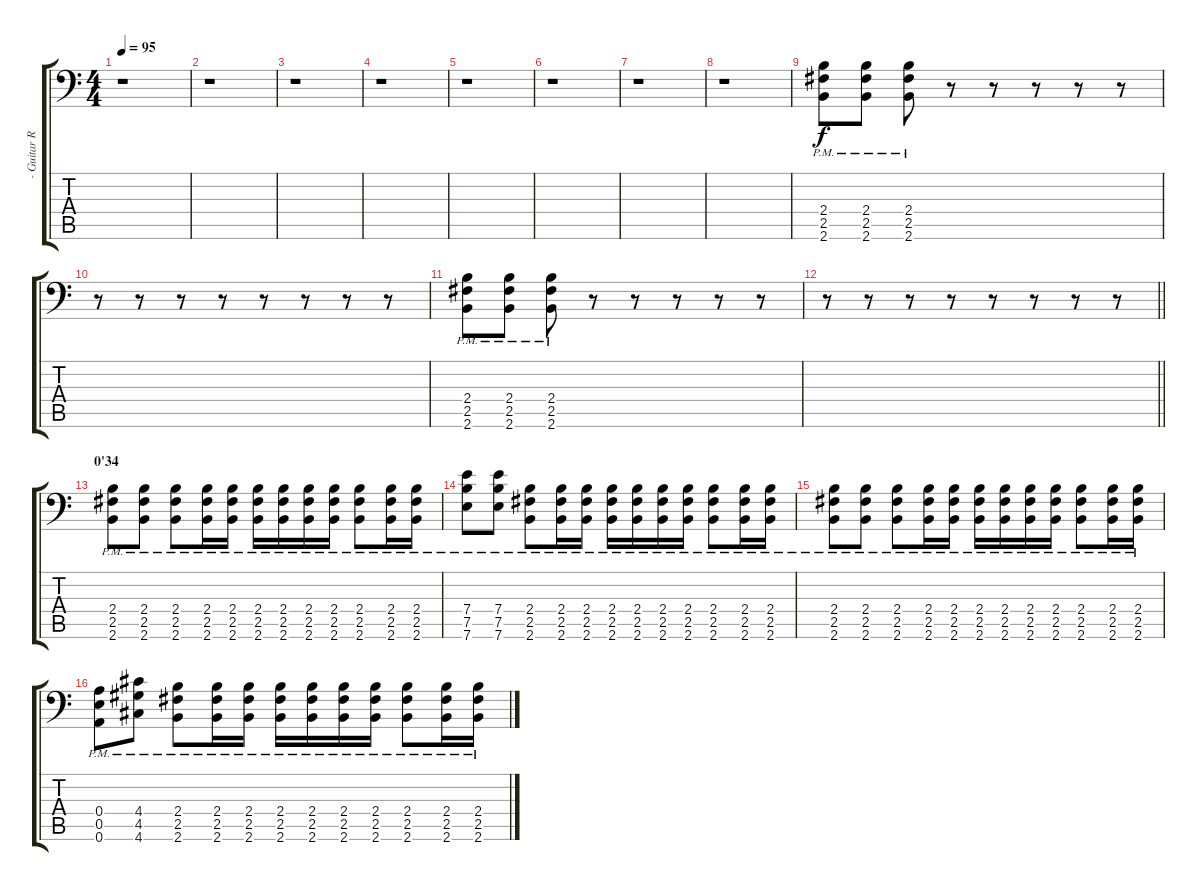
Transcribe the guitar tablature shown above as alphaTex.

\track ("- Guitar Right" "- Guitar R") {instrument distortionguitar}
\staff {score tabs}
\tuning (B3 Gb3 D3 A2 E2 A1) {hide}
\ts (4 4)
\tempo 95
\clef f4
\ks c
r.1{dy f instrument distortionguitar} |
r.1 |
r.1 |
r.1 |
r.1 |
r.1 |
r.1 |
r.1 |
(2.4{pm} 2.5{pm} 2.6{pm}).8 (2.4{pm} 2.5{pm} 2.6{pm}).8 (2.4{pm} 2.5{pm} 2.6{pm}).8 r.8 r.8 r.8 r.8 r.8 |
r.8 r.8 r.8 r.8 r.8 r.8 r.8 r.8 |
(2.4{pm} 2.5{pm} 2.6{pm}).8 (2.4{pm} 2.5{pm} 2.6{pm}).8 (2.4{pm} 2.5{pm} 2.6{pm}).8 r.8 r.8 r.8 r.8 r.8 |
\barLineRight lightlight
r.8 r.8 r.8 r.8 r.8 r.8 r.8 r.8 |
\section ("" "0'34")
(2.4{pm} 2.5{pm} 2.6{pm}).8 (2.4{pm} 2.5{pm} 2.6{pm}).8 (2.4{pm} 2.5{pm} 2.6{pm}).8 (2.4{pm} 2.5{pm} 2.6{pm}).16 (2.4{pm} 2.5{pm} 2.6{pm}).16 (2.4{pm} 2.5{pm} 2.6{pm}).16 (2.4{pm} 2.5{pm} 2.6{pm}).16 (2.4{pm} 2.5{pm} 2.6{pm}).16 (2.4{pm} 2.5{pm} 2.6{pm}).16 (2.4{pm} 2.5{pm} 2.6{pm}).8 (2.4{pm} 2.5{pm} 2.6{pm}).16 (2.4{pm} 2.5{pm} 2.6{pm}).16 |
(7.4{pm} 7.5{pm} 7.6{pm}).8 (7.4{pm} 7.5{pm} 7.6{pm}).8 (2.4{pm} 2.5{pm} 2.6{pm}).8 (2.4{pm} 2.5{pm} 2.6{pm}).16 (2.4{pm} 2.5{pm} 2.6{pm}).16 (2.4{pm} 2.5{pm} 2.6{pm}).16 (2.4{pm} 2.5{pm} 2.6{pm}).16 (2.4{pm} 2.5{pm} 2.6{pm}).16 (2.4{pm} 2.5{pm} 2.6{pm}).16 (2.4{pm} 2.5{pm} 2.6{pm}).8 (2.4{pm} 2.5{pm} 2.6{pm}).16 (2.4{pm} 2.5{pm} 2.6{pm}).16 |
(2.4{pm} 2.5{pm} 2.6{pm}).8 (2.4{pm} 2.5{pm} 2.6{pm}).8 (2.4{pm} 2.5{pm} 2.6{pm}).8 (2.4{pm} 2.5{pm} 2.6{pm}).16 (2.4{pm} 2.5{pm} 2.6{pm}).16 (2.4{pm} 2.5{pm} 2.6{pm}).16 (2.4{pm} 2.5{pm} 2.6{pm}).16 (2.4{pm} 2.5{pm} 2.6{pm}).16 (2.4{pm} 2.5{pm} 2.6{pm}).16 (2.4{pm} 2.5{pm} 2.6{pm}).8 (2.4{pm} 2.5{pm} 2.6{pm}).16 (2.4{pm} 2.5{pm} 2.6{pm}).16 |
(0.4{pm} 0.5{pm} 0.6{pm}).8 (4.4{pm} 4.5{pm} 4.6{pm}).8 (2.4{pm} 2.5{pm} 2.6{pm}).8 (2.4{pm} 2.5{pm} 2.6{pm}).16 (2.4{pm} 2.5{pm} 2.6{pm}).16 (2.4{pm} 2.5{pm} 2.6{pm}).16 (2.4{pm} 2.5{pm} 2.6{pm}).16 (2.4{pm} 2.5{pm} 2.6{pm}).16 (2.4{pm} 2.5{pm} 2.6{pm}).16 (2.4{pm} 2.5{pm} 2.6{pm}).8 (2.4{pm} 2.5{pm} 2.6{pm}).16 (2.4{pm} 2.5{pm} 2.6{pm}).16
